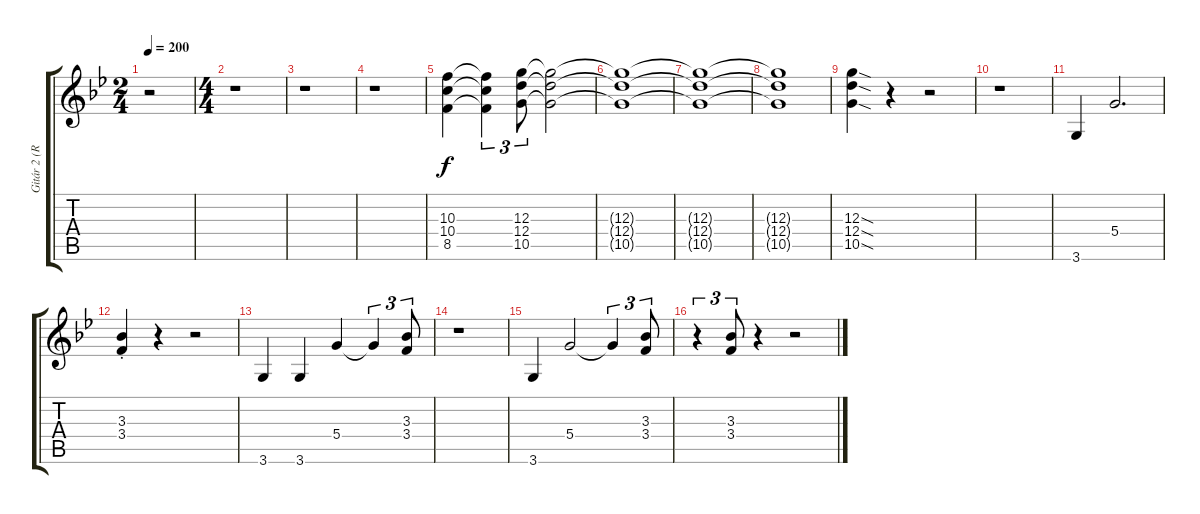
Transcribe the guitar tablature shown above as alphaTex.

\track ("Gitár 2 (Ritchie Blackmore)" "Gitár 2 (R") {instrument distortionguitar}
\staff {score tabs}
\tuning (E4 B3 G3 D3 A2 E2) {hide}
\ts (2 4)
\tempo 200
\clef g2
\ks bb
r.2{dy f instrument distortionguitar} |
\ts (4 4)
r.1 |
r.1 |
r.1 |
(10.3 10.4 8.5).4 (10.3{t} 10.4{t} 8.5{t}).4{tu (3 2)} (12.3 12.4 10.5).8{tu (3 2)} (12.3{t} 12.4{t} 10.5{t}).2 |
(12.3{t} 12.4{t} 10.5{t}).1 |
(12.3{t} 12.4{t} 10.5{t}).1 |
(12.3{t} 12.4{t} 10.5{t}).1 |
(12.3{sod} 12.4{sod} 10.5{sod}).4 r.4 r.2 |
r.1 |
3.6.4 5.4.2{d} |
(3.3{st} 3.4{st}).4 r.4 r.2 |
3.6.4 3.6.4 5.4.4 5.4{t}.4{tu (3 2)} (3.3 3.4).8{tu (3 2)} |
r.1 |
3.6.4 5.4.2 5.4{t}.4{tu (3 2)} (3.3 3.4).8{tu (3 2)} |
r.4{tu (3 2)} (3.3 3.4).8{tu (3 2)} r.4 r.2
